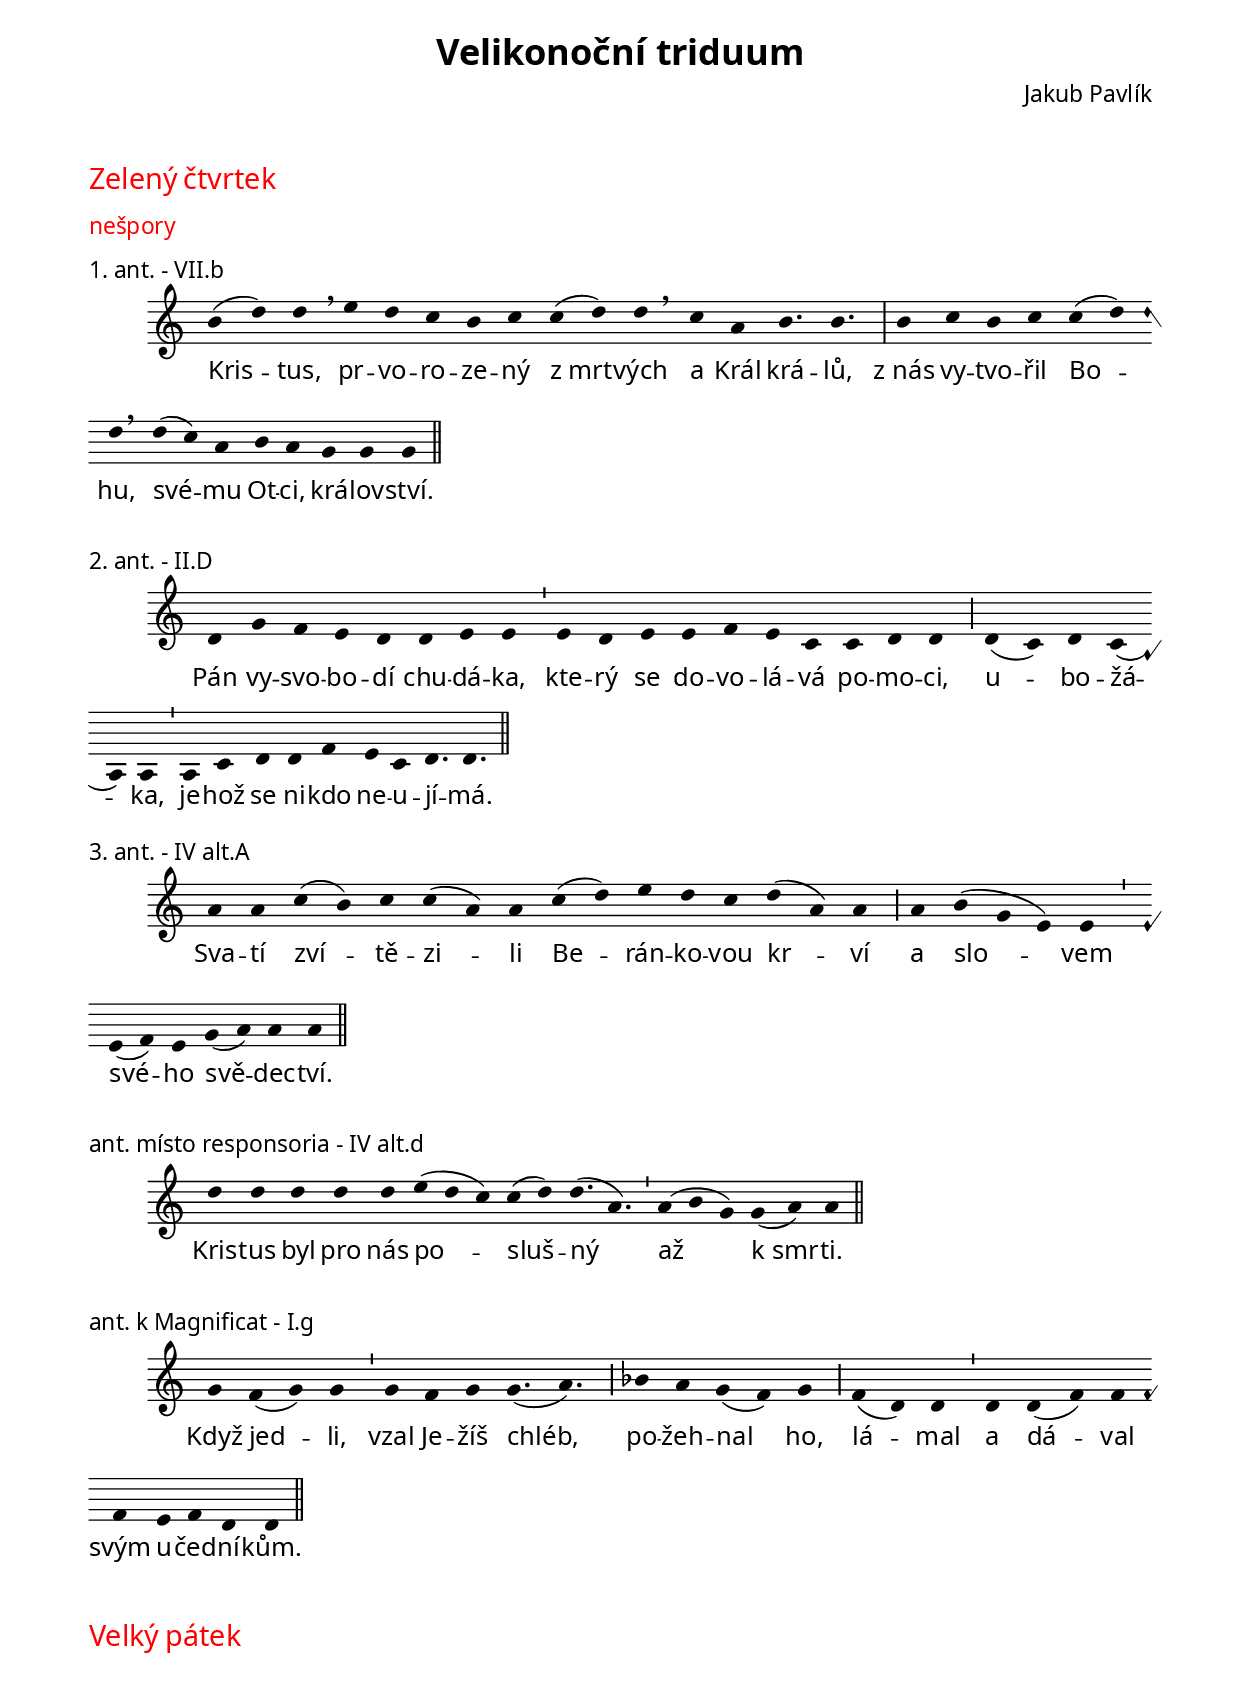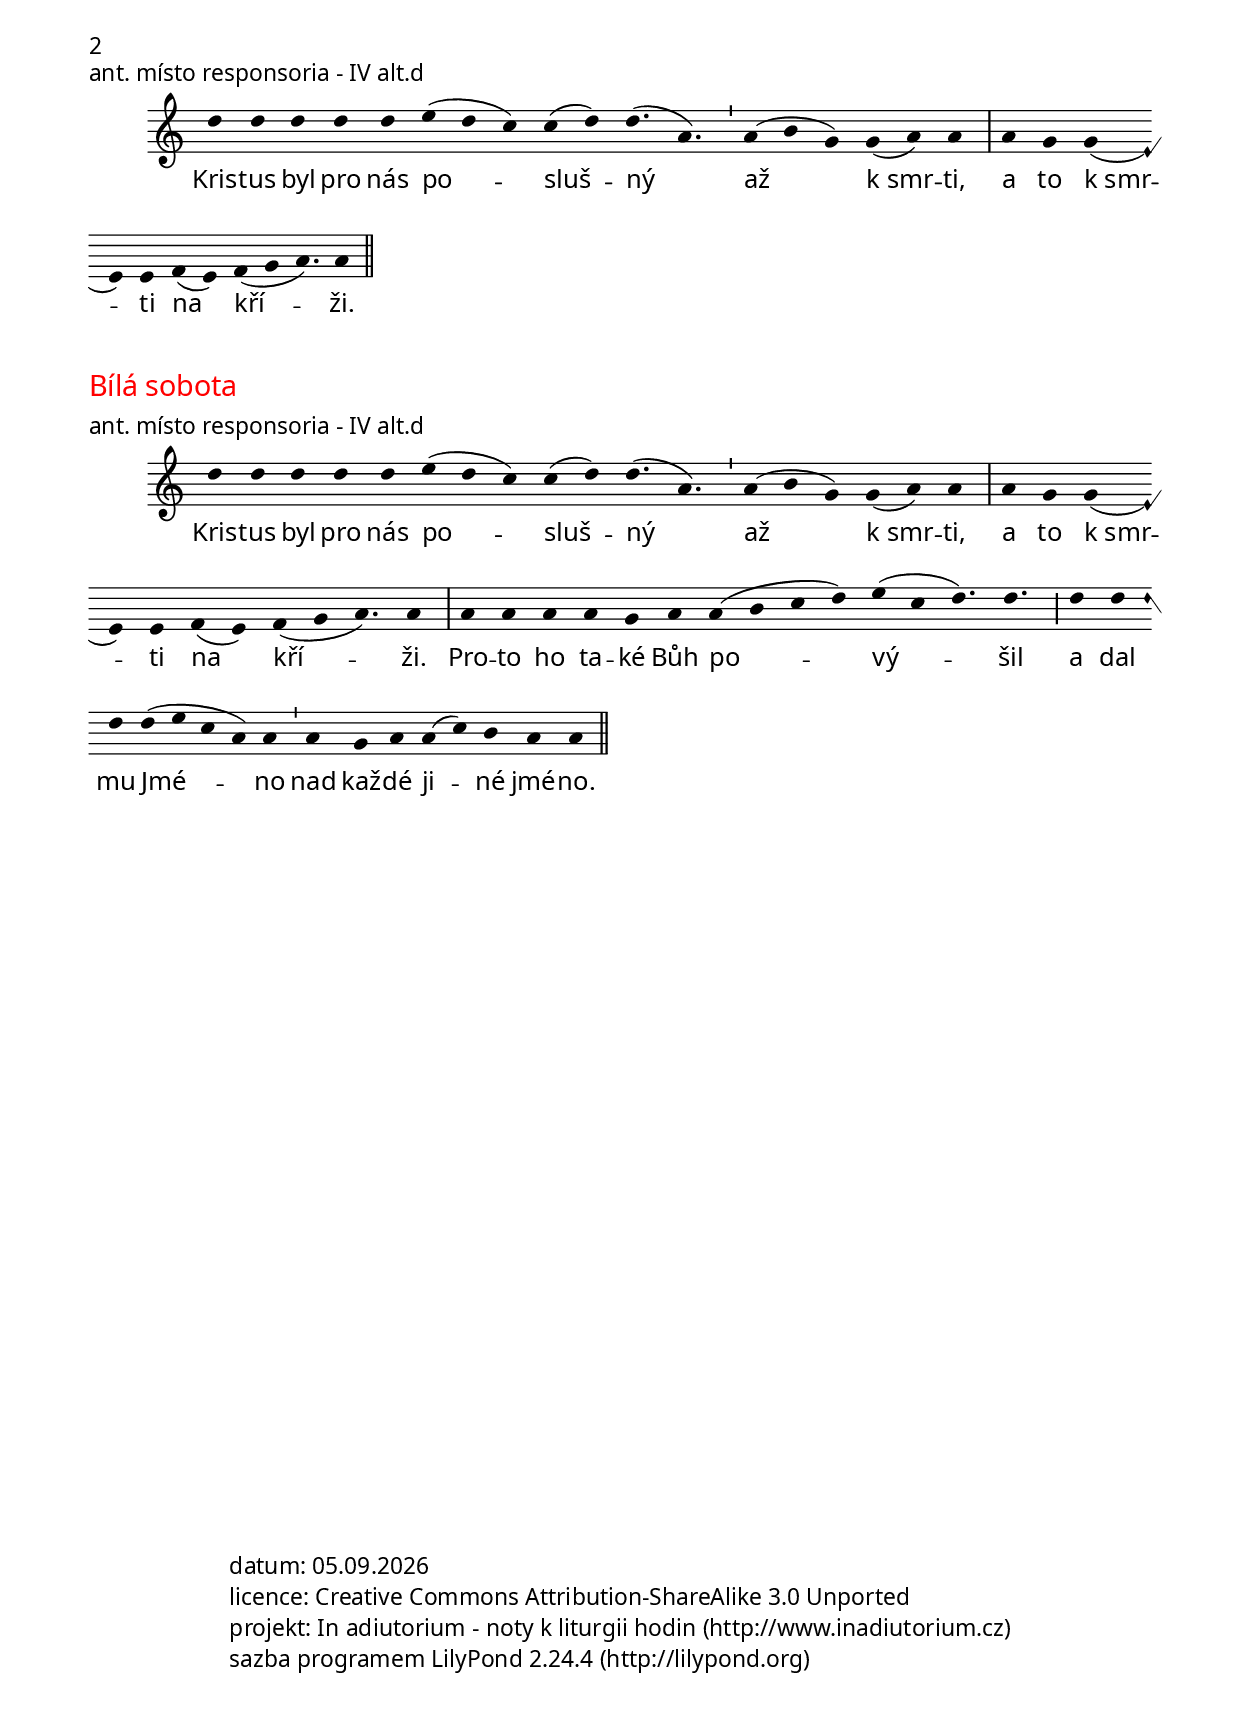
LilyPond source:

\version "2.14.2"

\header {
  title = "Velikonoční triduum"
  composer = "Jakub Pavlík"
}

\include "spolecne.ly"

\markup\nadpisDen{Zelený čtvrtek}

\markup {\nadpisHodinka {"nešpory"}}

\score {
  \relative c'' {
    \choralniRezim
    b4( d) d \breathe
    e d c b c c( d) d \breathe \bar ""
    c a b4. b \bar "|"
    b4 c b c c( d) d \breathe \bar ""
    d( c) a b a g g g \bar "||"
  }
  \addlyrics {
    Kris -- tus,
    pr -- vo -- ro -- ze -- ný z_mrt -- vých
    a Král krá -- lů,
    z_nás vy -- tvo -- řil Bo -- hu, 
    své -- mu Ot -- ci, krá -- lov -- ství.
  }
  \header {
    quid = "1. ant."
    modus = "VII"
    differentia = "b"
    psalmus = ""
    id = ""
    fons = "slavnost Ježíše Krista Krále, ant. k Benedictus"
    piece = \markup {\sestavTitulekBezZalmu}
  }
}

\score {
  \relative c' {
    \choralniRezim
    d4 g f e d d e e \barMin
    e d e e f e c c d d \barMaior
    d( c) d c( a) a \barMin
    a c d d f e c d4. d \barFinalis
  }
  \addlyrics {
    Pán vy -- svo -- bo -- dí chu -- dá -- ka,
    kte -- rý se do -- vo -- lá -- vá po -- mo -- ci,
    u -- bo -- žá -- ka, 
    je -- hož se ni -- kdo ne -- u -- jí -- má.
  }
  \header {
    quid = "2. ant."
    modus = "II"
    differentia = "D" 
    psalmus = ""
    id = ""
    piece = \markup {\sestavTitulekBezZalmu}
  }
}

\score {
  \relative c'' {
    \choralniRezim
    a4 a c( b) c c( a) a c( d) e d c d( a) a \barMaior
    a b( g e) e \barMin e( f) e g( a) a a \barFinalis
  }
  \addlyrics {
    Sva -- tí zví -- tě -- zi -- li Be -- rán -- ko -- vou kr -- ví
    a slo -- vem své -- ho svě -- dec -- tví.
  }
  \header {
    quid = "3. ant."
    modus = "IV alt"
    differentia = "A" 
    psalmus = ""
    id = ""
    piece = \markup {\sestavTitulekBezZalmu}
  }
}

\score {
  \relative c'' {
    \choralniRezim
    d4 d d d d e( d c) c( d) d4.( a) \barMin a4( b g) g( a) a \barFinalis
  }
  \addlyrics {
    Kris -- tus byl pro nás po -- sluš -- ný až k_smr -- ti.
  }
  \header {
    quid = "ant. místo responsoria"
    modus = "IV alt"
    differentia = "d" 
    psalmus = ""
    id = ""
    fons = "Bílá sobota, ant. místo responsoria."
    piece = \markup {\sestavTitulekBezZalmu}
  }
}

\score {
  \relative c'' {
    \choralniRezim
    g4 f( g) g \barMin g f g g4.( a) \barMaior
    bes4 a g( f) g \barMaior
    f( d) d \barMin d d( f) f f e f d d \barFinalis
  }
  \addlyrics {
    Když jed -- li, vzal Je -- žíš chléb,
    po -- žeh -- nal ho,
    lá -- mal a dá -- val svým u -- čed -- ní -- kům.
  }
  \header {
    quid = "ant. k Magnificat"
    modus = "I"
    differentia = "g" 
    psalmus = ""
    id = ""
    piece = \markup {\sestavTitulekBezZalmu}
  }
}

\markup\nadpisDen{Velký pátek}

\score {
  \relative c'' {
    \choralniRezim
    d4 d d d d e( d c) c( d) d4.( a) \barMin a4( b g) g( a) a \barMax
    a g g( e) e f( e) f( g a4.) a4 \barFinalis
  }
  \addlyrics {
    Kris -- tus byl pro nás po -- sluš -- ný až k_smr -- ti,
    a to k_smr -- ti na kří -- ži.
  }
  \header {
    quid = "ant. místo responsoria"
    modus = "IV alt"
    differentia = "d" 
    psalmus = ""
    id = ""
    fons = "Bílá sobota, ant. místo responsoria."
    piece = \markup {\sestavTitulekBezZalmu}
  }
}

\markup\nadpisDen{Bílá sobota}

\score {
  \relative c'' {
    \choralniRezim
    d4 d d d d e( d c) c( d) d4.( a) \barMin a4( b g) g( a) a \barMax
    a g g( e) e f( e) f( g a4.) a4 \barMax
    a a a a g a a( b c d) e( c d4.) d \barMaior
    d4 d d d( e c a) a \barMin a g a a( c) b a a \barFinalis
  }
  \addlyrics {
    Kris -- tus byl pro nás po -- sluš -- ný až k_smr -- ti,
    a to k_smr -- ti na kří -- ži.
    Pro -- to ho ta -- ké Bůh po -- vý -- šil
    a dal mu Jmé -- no nad kaž -- dé ji -- né jmé -- no.
  }
  \header {
    quid = "ant. místo responsoria"
    modus = "IV alt"
    differentia = "d" 
    psalmus = ""
    id = ""
    piece = \markup {\sestavTitulekBezZalmu}
  }
}